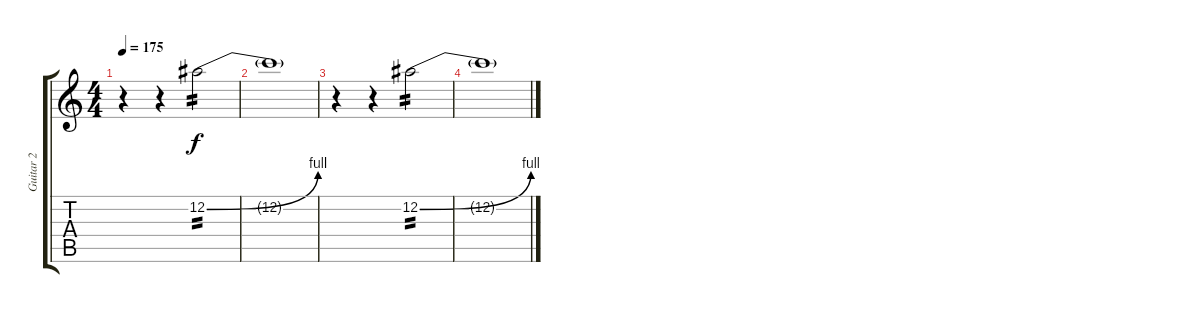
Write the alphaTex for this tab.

\track ("Guitar 2" "Guitar 2") {instrument overdrivenguitar}
\staff {score tabs}
\tuning (Eb4 Bb3 Gb3 Db3 Ab2 Eb2) {hide}
\ts (4 4)
\tempo 175
\clef g2
\ks c
r.4{dy f} r.4 12.2{be (bend 0 0 60 4)}.2{tp 2} |
12.2{t}.1 |
r.4 r.4 12.2{be (bend 0 0 60 4)}.2{tp 2} |
12.2{t}.1
